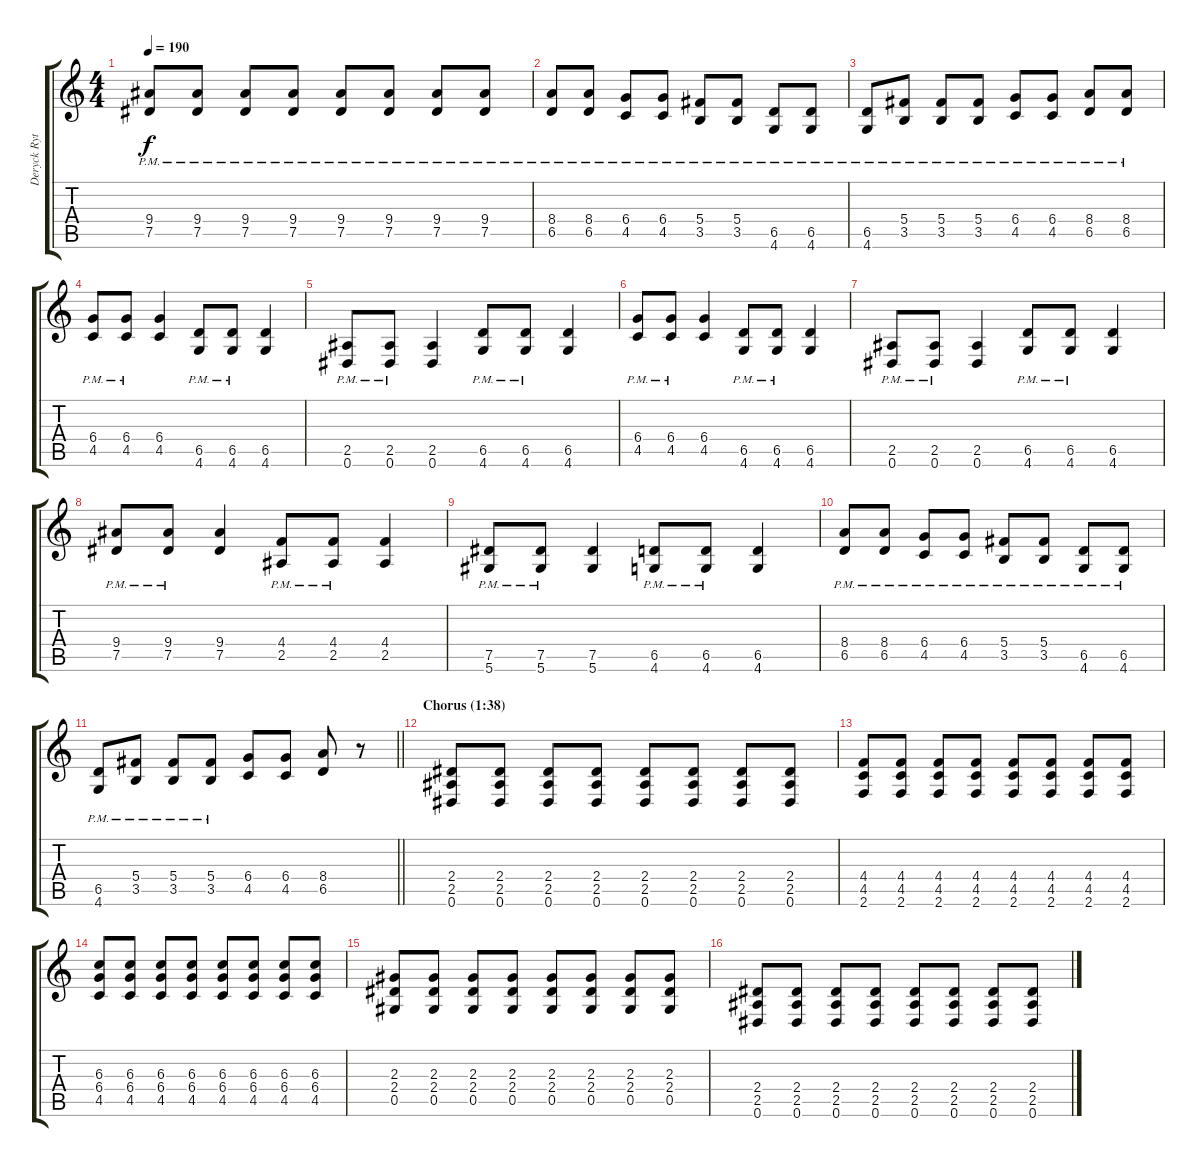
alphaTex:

\track ("Deryck Rythm" "Deryck Ryt") {instrument distortionguitar}
\staff {score tabs}
\tuning (Eb4 Bb3 Gb3 Db3 Ab2 Eb2) {hide}
\ts (4 4)
\tempo 190
\clef g2
\ks c
(9.4{pm} 7.5{pm}).8{dy f} (9.4{pm} 7.5{pm}).8 (9.4{pm} 7.5{pm}).8 (9.4{pm} 7.5{pm}).8 (9.4{pm} 7.5{pm}).8 (9.4{pm} 7.5{pm}).8 (9.4{pm} 7.5{pm}).8 (9.4{pm} 7.5{pm}).8 |
(8.4{pm} 6.5{pm}).8 (8.4{pm} 6.5{pm}).8 (6.4{pm} 4.5{pm}).8 (6.4{pm} 4.5{pm}).8 (5.4{pm} 3.5{pm}).8 (5.4{pm} 3.5{pm}).8 (6.5{pm} 4.6{pm}).8 (6.5{pm} 4.6{pm}).8 |
(6.5{pm} 4.6{pm}).8 (5.4{pm} 3.5{pm}).8 (5.4{pm} 3.5{pm}).8 (5.4{pm} 3.5{pm}).8 (6.4{pm} 4.5{pm}).8 (6.4{pm} 4.5{pm}).8 (8.4{pm} 6.5{pm}).8 (8.4{pm} 6.5{pm}).8 |
(6.4{pm} 4.5{pm}).8 (6.4{pm} 4.5{pm}).8 (6.4 4.5).4 (6.5{pm} 4.6{pm}).8 (6.5{pm} 4.6{pm}).8 (6.5 4.6).4 |
(2.5{pm} 0.6{pm}).8 (2.5{pm} 0.6{pm}).8 (2.5 0.6).4 (6.5{pm} 4.6{pm}).8 (6.5{pm} 4.6{pm}).8 (6.5 4.6).4 |
(6.4{pm} 4.5{pm}).8 (6.4{pm} 4.5{pm}).8 (6.4 4.5).4 (6.5{pm} 4.6{pm}).8 (6.5{pm} 4.6{pm}).8 (6.5 4.6).4 |
(2.5{pm} 0.6{pm}).8 (2.5{pm} 0.6{pm}).8 (2.5 0.6).4 (6.5{pm} 4.6{pm}).8 (6.5{pm} 4.6{pm}).8 (6.5 4.6).4 |
(9.4{pm} 7.5{pm}).8 (9.4{pm} 7.5{pm}).8 (9.4 7.5).4 (4.4{pm} 2.5{pm}).8 (4.4{pm} 2.5{pm}).8 (4.4 2.5).4 |
(7.5{pm} 5.6{pm}).8 (7.5{pm} 5.6{pm}).8 (7.5 5.6).4 (6.5{pm} 4.6{pm}).8 (6.5{pm} 4.6{pm}).8 (6.5 4.6).4 |
(8.4{pm} 6.5{pm}).8 (8.4{pm} 6.5{pm}).8 (6.4{pm} 4.5{pm}).8 (6.4{pm} 4.5{pm}).8 (5.4{pm} 3.5{pm}).8 (5.4{pm} 3.5{pm}).8 (6.5{pm} 4.6{pm}).8 (6.5{pm} 4.6{pm}).8 |
\barLineRight lightlight
(6.5{pm} 4.6{pm}).8 (5.4{pm} 3.5{pm}).8 (5.4{pm} 3.5{pm}).8 (5.4{pm} 3.5{pm}).8 (6.4 4.5).8 (6.4 4.5).8 (8.4 6.5).8 r.8 |
\section ("" "Chorus (1:38)")
(2.4 2.5 0.6).8 (2.4 2.5 0.6).8 (2.4 2.5 0.6).8 (2.4 2.5 0.6).8 (2.4 2.5 0.6).8 (2.4 2.5 0.6).8 (2.4 2.5 0.6).8 (2.4 2.5 0.6).8 |
(4.4 4.5 2.6).8 (4.4 4.5 2.6).8 (4.4 4.5 2.6).8 (4.4 4.5 2.6).8 (4.4 4.5 2.6).8 (4.4 4.5 2.6).8 (4.4 4.5 2.6).8 (4.4 4.5 2.6).8 |
(6.3 6.4 4.5).8 (6.3 6.4 4.5).8 (6.3 6.4 4.5).8 (6.3 6.4 4.5).8 (6.3 6.4 4.5).8 (6.3 6.4 4.5).8 (6.3 6.4 4.5).8 (6.3 6.4 4.5).8 |
(2.3 2.4 0.5).8 (2.3 2.4 0.5).8 (2.3 2.4 0.5).8 (2.3 2.4 0.5).8 (2.3 2.4 0.5).8 (2.3 2.4 0.5).8 (2.3 2.4 0.5).8 (2.3 2.4 0.5).8 |
(2.4 2.5 0.6).8 (2.4 2.5 0.6).8 (2.4 2.5 0.6).8 (2.4 2.5 0.6).8 (2.4 2.5 0.6).8 (2.4 2.5 0.6).8 (2.4 2.5 0.6).8 (2.4 2.5 0.6).8
